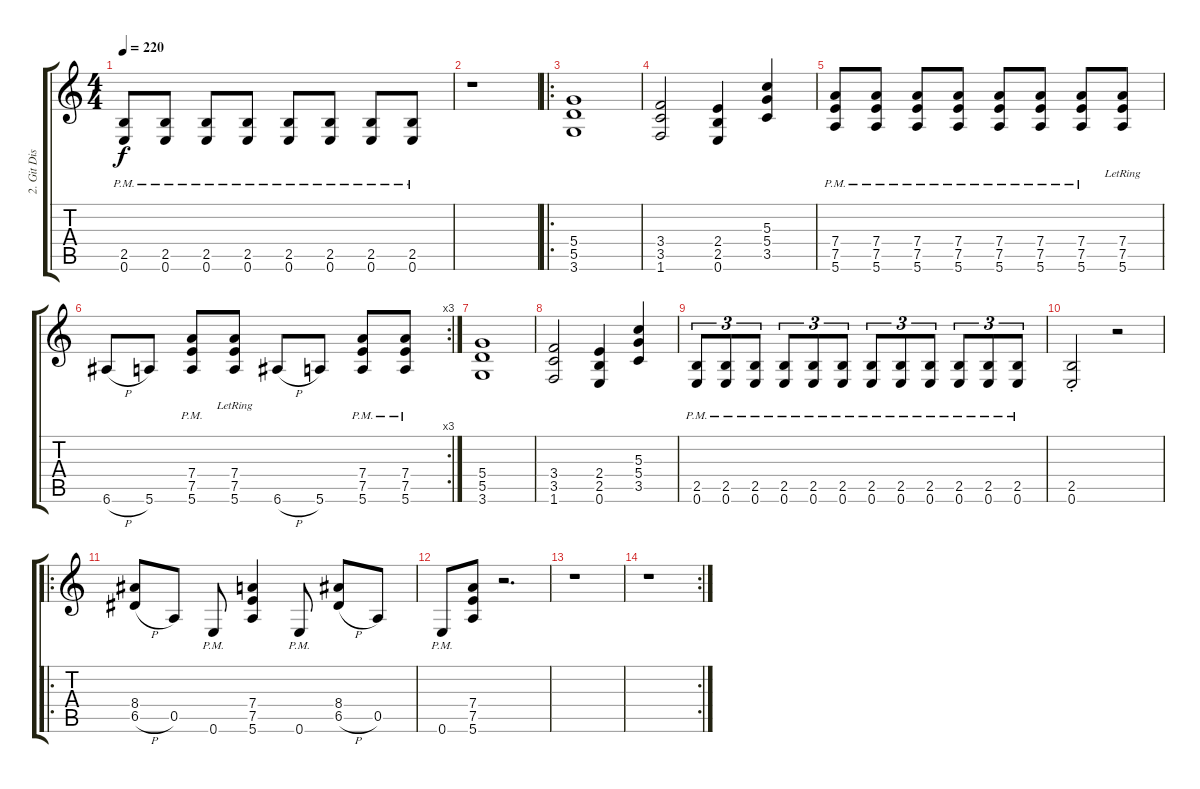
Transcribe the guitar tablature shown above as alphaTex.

\track ("2. Git Dist" "2. Git Dis") {instrument distortionguitar}
\staff {score tabs}
\tuning (E4 B3 G3 D3 A2 E2) {hide}
\ts (4 4)
\tempo 220
\clef g2
\ks c
(2.5{pm} 0.6{pm}).8{dy f} (2.5{pm} 0.6{pm}).8 (2.5{pm} 0.6{pm}).8 (2.5{pm} 0.6{pm}).8 (2.5{pm} 0.6{pm}).8 (2.5{pm} 0.6{pm}).8 (2.5{pm} 0.6{pm}).8 (2.5{pm} 0.6{pm}).8 |
r.1 |
\ro
(5.4 5.5 3.6).1 |
(3.4 3.5 1.6).2 (2.4 2.5 0.6).4 (5.3 5.4 3.5).4 |
(7.4{pm} 7.5{pm} 5.6{pm}).8 (7.4{pm} 7.5{pm} 5.6{pm}).8 (7.4{pm} 7.5{pm} 5.6{pm}).8 (7.4{pm} 7.5{pm} 5.6{pm}).8 (7.4{pm} 7.5{pm} 5.6{pm}).8 (7.4{pm} 7.5{pm} 5.6{pm}).8 (7.4{pm} 7.5{pm} 5.6{pm}).8 (7.4{lr} 7.5{lr} 5.6{lr}).8 |
\rc 3
6.6{h}.8 5.6.8 (7.4{pm} 7.5{pm} 5.6{pm}).8 (7.4{lr} 7.5{lr} 5.6{lr}).8 6.6{h}.8 5.6.8 (7.4{pm} 7.5{pm} 5.6{pm}).8 (7.4{pm} 7.5{pm} 5.6{pm}).8 |
(5.4 5.5 3.6).1 |
(3.4 3.5 1.6).2 (2.4 2.5 0.6).4 (5.3 5.4 3.5).4 |
(2.5{pm} 0.6{pm}).8{tu (3 2)} (2.5{pm} 0.6{pm}).8{tu (3 2)} (2.5{pm} 0.6{pm}).8{tu (3 2)} (2.5{pm} 0.6{pm}).8{tu (3 2)} (2.5{pm} 0.6{pm}).8{tu (3 2)} (2.5{pm} 0.6{pm}).8{tu (3 2)} (2.5{pm} 0.6{pm}).8{tu (3 2)} (2.5{pm} 0.6{pm}).8{tu (3 2)} (2.5{pm} 0.6{pm}).8{tu (3 2)} (2.5{pm} 0.6{pm}).8{tu (3 2)} (2.5{pm} 0.6{pm}).8{tu (3 2)} (2.5{pm} 0.6{pm}).8{tu (3 2)} |
(2.5{st} 0.6{st}).2 r.2 |
\ro
(8.4 6.5{h}).8 0.5.8 0.6{pm}.8 (7.4 7.5 5.6).4 0.6{pm}.8 (8.4 6.5{h}).8 0.5.8 |
0.6{pm}.8 (7.4 7.5 5.6).8 r.2{d} |
r.1 |
\rc 2
r.1
